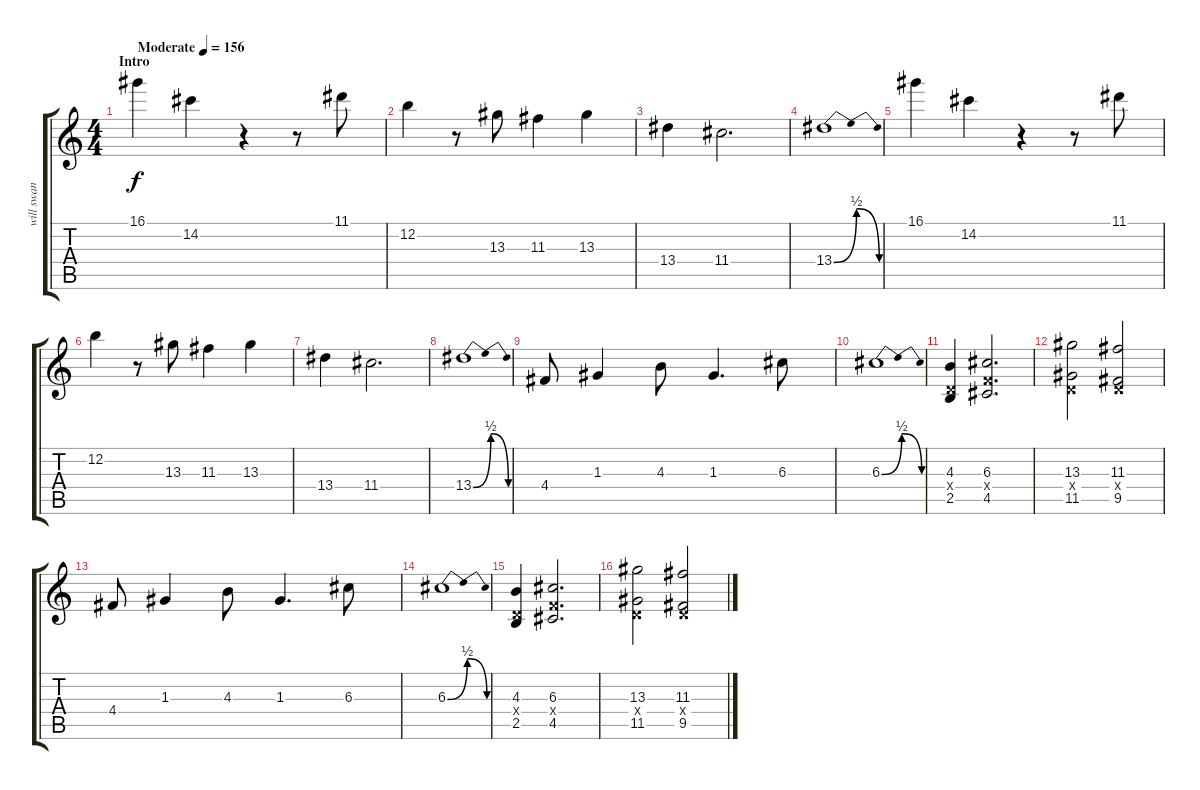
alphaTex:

\track ("will swan" "will swan") {instrument distortionguitar}
\staff {score tabs}
\tuning (E4 B3 G3 D3 A2 D2) {hide}
\ts (4 4)
\section ("" "Intro")
\tempo (156 "Moderate")
\clef g2
\ks c
16.1.4{dy f instrument distortionguitar} 14.2.4 r.4 r.8 11.1.8 |
12.2.4 r.8 13.3.8 11.3.4 13.3.4 |
13.4.4 11.4.2{d} |
13.4{be (bendrelease 0 0 30 2 30 2 60 0)}.1 |
16.1.4 14.2.4 r.4 r.8 11.1.8 |
12.2.4 r.8 13.3.8 11.3.4 13.3.4 |
13.4.4 11.4.2{d} |
13.4{be (bendrelease 0 0 30 2 30 2 60 0)}.1 |
4.4.8 1.3.4 4.3.8 1.3.4{d} 6.3.8 |
6.3{be (bendrelease 0 0 30 2 30 2 60 0)}.1 |
(4.3 0.4{x} 2.5).4 (6.3 3.4{x} 4.5).2{d} |
(13.3 0.4{x} 11.5).2 (11.3 0.4{x} 9.5).2 |
4.4.8 1.3.4 4.3.8 1.3.4{d} 6.3.8 |
6.3{be (bendrelease 0 0 30 2 30 2 60 0)}.1 |
(4.3 0.4{x} 2.5).4 (6.3 3.4{x} 4.5).2{d} |
(13.3 0.4{x} 11.5).2 (11.3 0.4{x} 9.5).2
